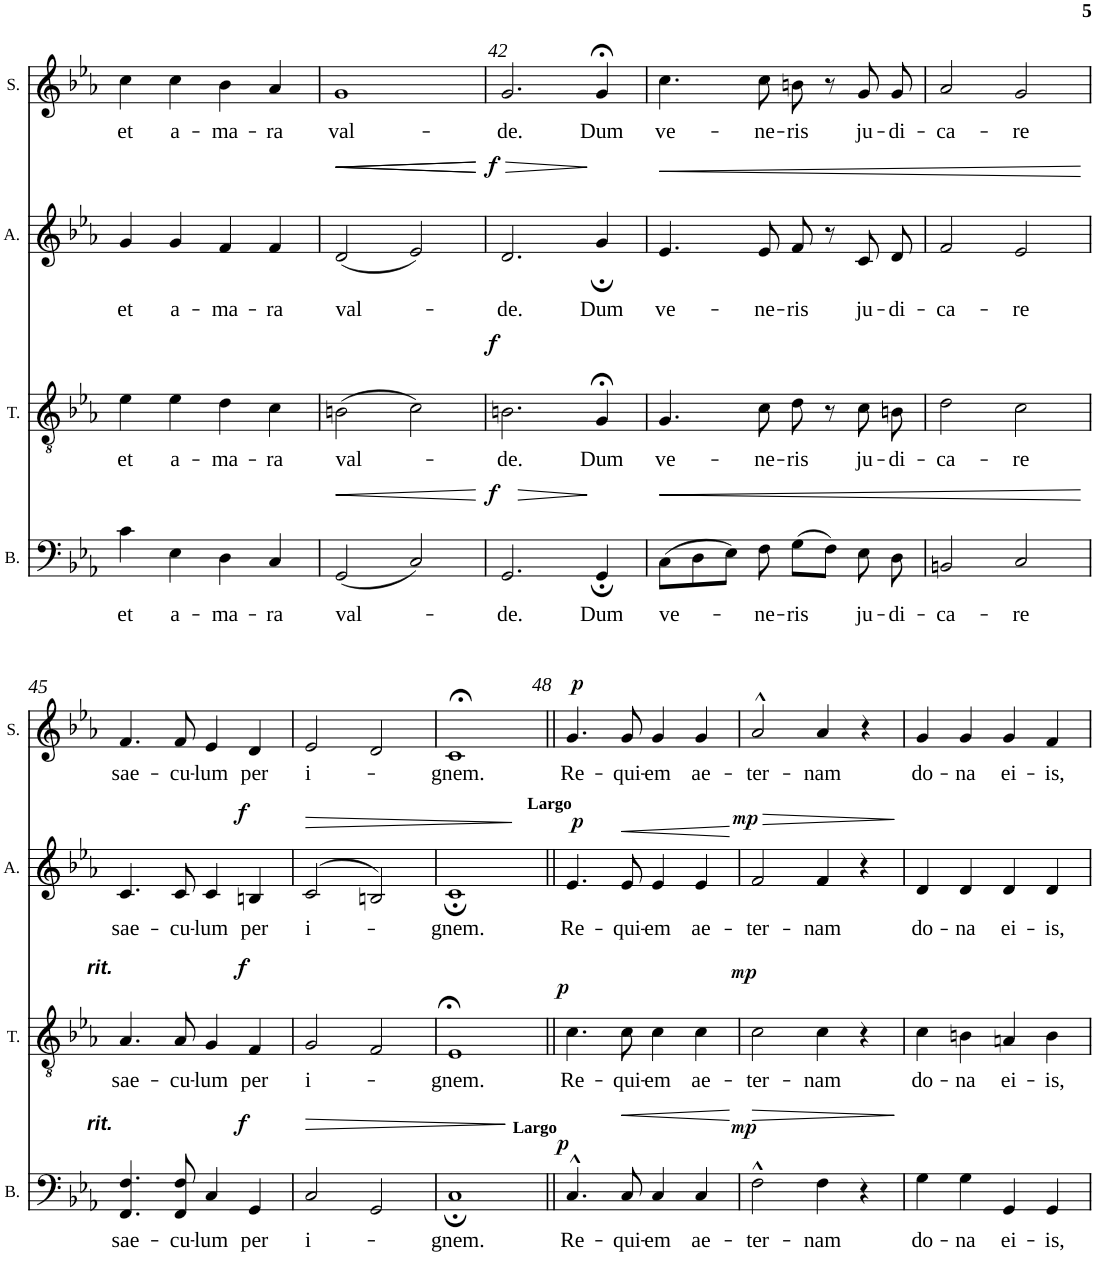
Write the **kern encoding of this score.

**kern	**text	**dynam	**kern	**text	**dynam	**kern	**text	**dynam	**kern	**text	**dynam
*part4	*part4	*part4	*part3	*part3	*part3	*part2	*part2	*part2	*part1	*part1	*part1
*staff4	*staff4	*staff4	*staff3	*staff3	*staff3	*staff2	*staff2	*staff2	*staff1	*staff1	*staff1
*I"Bass	*	*	*I"Tenor	*	*	*I"Alto	*	*	*I"Soprano	*	*
*I'B.	*	*	*I'T.	*	*	*I'A.	*	*	*I'S.	*	*
!!LO:PB:g=z
*clefF4	*	*	*clefGv2	*	*	*clefG2	*	*	*clefG2	*	*
*k[b-e-a-]	*	*	*k[b-e-a-]	*	*	*k[b-e-a-]	*	*	*k[b-e-a-]	*	*
*E-:	*	*	*E-:	*	*	*E-:	*	*	*E-:	*	*
*M4/4	*	*	*M4/4	*	*	*M4/4	*	*	*M4/4	*	*
*met(c)	*	*	*met(c)	*	*	*met(c)	*	*	*met(c)	*	*
=40	=40	=40	=40	=40	=40	=40	=40	=40	=40	=40	=40
!	!LO:LY:b	!	!	!LO:LY:b	!	!	!LO:LY:b	!	!	!LO:LY:b	!
4c\	et	.	4e-\	et	.	4g/	et	.	4cc\	et	.
!	!LO:LY:b	!	!	!LO:LY:b	!	!	!LO:LY:b	!	!	!LO:LY:b	!
4E-\	a-	.	4e-\	a-	.	4g/	a-	.	4cc\	a-	.
!	!LO:LY:b	!	!	!LO:LY:b	!	!	!LO:LY:b	!	!	!LO:LY:b	!
4D\	-ma-	.	4d\	-ma-	.	4f/	-ma-	.	4b-\	-ma-	.
!	!LO:LY:b	!	!	!LO:LY:b	!	!	!LO:LY:b	!	!	!LO:LY:b	!
4C/	-ra	.	4c\	-ra	.	4f/	-ra	.	4a-/	-ra	.
=41	=41	=41	=41	=41	=41	=41	=41	=41	=41	=41	=41
!	!LO:LY:b	!LO:HP:b	!	!LO:LY:b	!	!	!LO:LY:b	!LO:HP:b	!	!LO:LY:b	!
(2GG/	val-	<	(2Bn\	val-	.	(2d/	val-	<	1g	val-	.
!	!	!	!	!	!	!	!	!LO:HP:b	!	!	!
2C/)	.	.	2c\)	.	.	2e-/)	.	<	.	.	.
.	.	[	.	.	.	.	.	[ [	.	.	.
=42	=42	=42	=42	=42	=42	=42	=42	=42	=42	=42	=42
!	!LO:LY:b	!LO:HP:b	!	!LO:LY:b	!	!	!LO:LY:b	!LO:HP:b	!	!LO:LY:b	!
!	!	!LO:DY:n=1:a	!	!	!LO:DY:a	!	!	!LO:DY:n=1:a	!	!	!
2.GG/	-de.	> f	2.Bn\	-de.	f	2.d/	-de.	> f	2.g/	-de.	.
!	!LO:LY:b	!	!	!LO:LY:b	!	!	!LO:LY:b	!	!	!LO:LY:b	!
4GG;/	Dum	]	4G;</	Dum	.	4g;/	Dum	]	4g;</	Dum	.
=43	=43	=43	=43	=43	=43	=43	=43	=43	=43	=43	=43
!	!LO:LY:b	!LO:HP:b	!	!LO:LY:b	!	!	!LO:LY:b	!LO:HP:b	!	!LO:LY:b	!
(8C\L	ve-	<	4.G/	ve-	.	4.e-/	ve-	<	4.cc\	ve-	.
8D\	.	.	.	.	.	.	.	.	.	.	.
8E-\J)	.	.	.	.	.	.	.	.	.	.	.
!	!LO:LY:b	!	!	!LO:LY:b	!	!	!LO:LY:b	!	!	!LO:LY:b	!
8F\	-ne-	.	8c\	-ne-	.	8e-/	-ne-	.	8cc\	-ne-	.
!	!LO:LY:b	!	!	!LO:LY:b	!	!	!LO:LY:b	!	!	!LO:LY:b	!
(8G\L	-ris	.	8d\	-ris	.	8f/	-ris	.	8bn\	-ris	.
8F\J)	.	.	8r	.	.	8r	.	.	8r	.	.
!	!LO:LY:b	!	!	!LO:LY:b	!	!	!LO:LY:b	!	!	!LO:LY:b	!
8E-\	ju-	.	8c\L	ju-	.	8c/L	ju-	.	8g/L	ju-	.
!	!LO:LY:b	!	!	!LO:LY:b	!	!	!LO:LY:b	!	!	!LO:LY:b	!
8D\	-di-	.	8Bn\J	-di-	.	8d/J	-di-	.	8g/J	-di-	.
=44	=44	=44	=44	=44	=44	=44	=44	=44	=44	=44	=44
!	!LO:LY:b	!	!	!LO:LY:b	!	!	!LO:LY:b	!	!	!LO:LY:b	!
2BBn/	-ca-	.	2d\	-ca-	.	2f/	-ca-	.	2a-/	-ca-	.
!	!LO:LY:b	!	!	!LO:LY:b	!	!	!LO:LY:b	!	!	!LO:LY:b	!
2C/	-re	.	2c\	-re	.	2e-/	-re	.	2g/	-re	.
.	.	[	.	.	.	.	.	[	.	.	.
!!LO:LB:g=z
=45	=45	=45	=45	=45	=45	=45	=45	=45	=45	=45	=45
!	!	!	!LO:TX:a:Bi:t=rit.	!	!	!	!	!	!	!	!
!LO:TX:a:Bi:t=rit.	!	!	!	!	!	!	!	!	!	!	!
!	!LO:LY:b	!	!	!LO:LY:b	!	!	!LO:LY:b	!	!	!LO:LY:b	!
4.FF/ 4.F/	sae-	.	4.A-/	sae-	.	4.c/	sae-	.	4.f/	sae-	.
!	!LO:LY:b	!	!	!LO:LY:b	!	!	!LO:LY:b	!	!	!LO:LY:b	!
8FF/ 8F/	-cu-	.	8A-/	-cu-	.	8c/	-cu-	.	8f/	-cu-	.
!	!LO:LY:b	!	!	!LO:LY:b	!	!	!LO:LY:b	!	!	!LO:LY:b	!
4C/	-lum	.	4G/	-lum	.	4c/	-lum	.	4e-/	-lum	.
!	!LO:LY:b	!LO:DY:a	!	!LO:LY:b	!LO:DY:a	!	!LO:LY:b	!LO:DY:a	!	!LO:LY:b	!
4GG/	per	f	4F/	per	f	4Bn/	per	f	4d/	per	.
=46	=46	=46	=46	=46	=46	=46	=46	=46	=46	=46	=46
!	!LO:LY:b	!LO:HP:b	!	!LO:LY:b	!	!	!LO:LY:b	!LO:HP:b	!	!LO:LY:b	!
2C/	i-	>	2G/	i-	.	(>2c/	i-	>	2e-/	i-	.
2GG/	.	.	2F/	.	.	2Bn/)	.	.	2d/	.	.
=47	=47	=47	=47	=47	=47	=47	=47	=47	=47	=47	=47
!	!LO:LY:b	!	!	!LO:LY:b	!	!	!LO:LY:b	!	!	!LO:LY:b	!
1C;	-gnem.	.	1E-	-gnem.	.	1c;	-gnem.	.	1c	-gnem.	.
.	.	]	.	.	.	.	.	]	.	.	.
=48||	=48||	=48||	=48||	=48||	=48||	=48||	=48||	=48||	=48||	=48||	=48||
!	!	!	!	!	!	!	!	!	!LO:TX:b:B:t=Largo	!	!
!LO:TX:a:B:t=Largo	!	!	!	!	!	!	!	!	!	!	!
!	!LO:LY:b	!LO:DY:a	!	!LO:LY:b	!LO:DY:a	!	!LO:LY:b	!LO:DY:a	!	!LO:LY:b	!LO:DY:a
4.C^^/	Re-	p	4.c\	Re-	p	4.e-/	Re-	p	4.g/	Re-	p
!	!LO:LY:b	!LO:HP:b	!	!LO:LY:b	!	!	!LO:LY:b	!LO:HP:b	!	!LO:LY:b	!
8C/	-qui-	<	8c\	-qui-	.	8e-/	-qui-	<	8g/	-qui-	.
!	!LO:LY:b	!	!	!LO:LY:b	!	!	!LO:LY:b	!	!	!LO:LY:b	!
4C/	-em	.	4c\	-em	.	4e-/	-em	.	4g/	-em	.
!	!LO:LY:b	!	!	!LO:LY:b	!	!	!LO:LY:b	!	!	!LO:LY:b	!
4C/	ae-	.	4c\	ae-	.	4e-/	ae-	.	4g/	ae-	.
.	.	[	.	.	.	.	.	[	.	.	.
=49	=49	=49	=49	=49	=49	=49	=49	=49	=49	=49	=49
!	!LO:LY:b	!LO:HP:b	!	!LO:LY:b	!	!	!LO:LY:b	!LO:HP:b	!	!LO:LY:b	!
!	!	!LO:DY:n=1:a	!	!	!LO:DY:a	!	!	!LO:DY:n=1:a	!	!	!
2F^^\	-ter-	> mp	2c\	-ter-	mp	2f/	-ter-	> mp	2a-^^/	-ter-	.
!	!LO:LY:b	!	!	!LO:LY:b	!	!	!LO:LY:b	!	!	!LO:LY:b	!
4F\	-nam	.	4c\	-nam	.	4f/	-nam	.	4a-/	-nam	.
4r	.	.	4r	.	.	4r	.	.	4r	.	.
.	.	]	.	.	.	.	.	]	.	.	.
=50	=50	=50	=50	=50	=50	=50	=50	=50	=50	=50	=50
!	!LO:LY:b	!	!	!LO:LY:b	!	!	!LO:LY:b	!	!	!LO:LY:b	!
4G\	do-	.	4c\	do-	.	4d/	do-	.	4g/	do-	.
!	!LO:LY:b	!	!	!LO:LY:b	!	!	!LO:LY:b	!	!	!LO:LY:b	!
4G\	-na	.	4Bn\	-na	.	4d/	-na	.	4g/	-na	.
!	!LO:LY:b	!	!	!LO:LY:b	!	!	!LO:LY:b	!	!	!LO:LY:b	!
4GG/	ei-	.	4An/	ei-	.	4d/	ei-	.	4g/	ei-	.
!	!LO:LY:b	!	!	!LO:LY:b	!	!	!LO:LY:b	!	!	!LO:LY:b	!
4GG/	-is,	.	4B\	-is,	.	4d/	-is,	.	4f/	-is,	.
=	=	=	=	=	=	=	=	=	=	=	=
*-	*-	*-	*-	*-	*-	*-	*-	*-	*-	*-	*-
